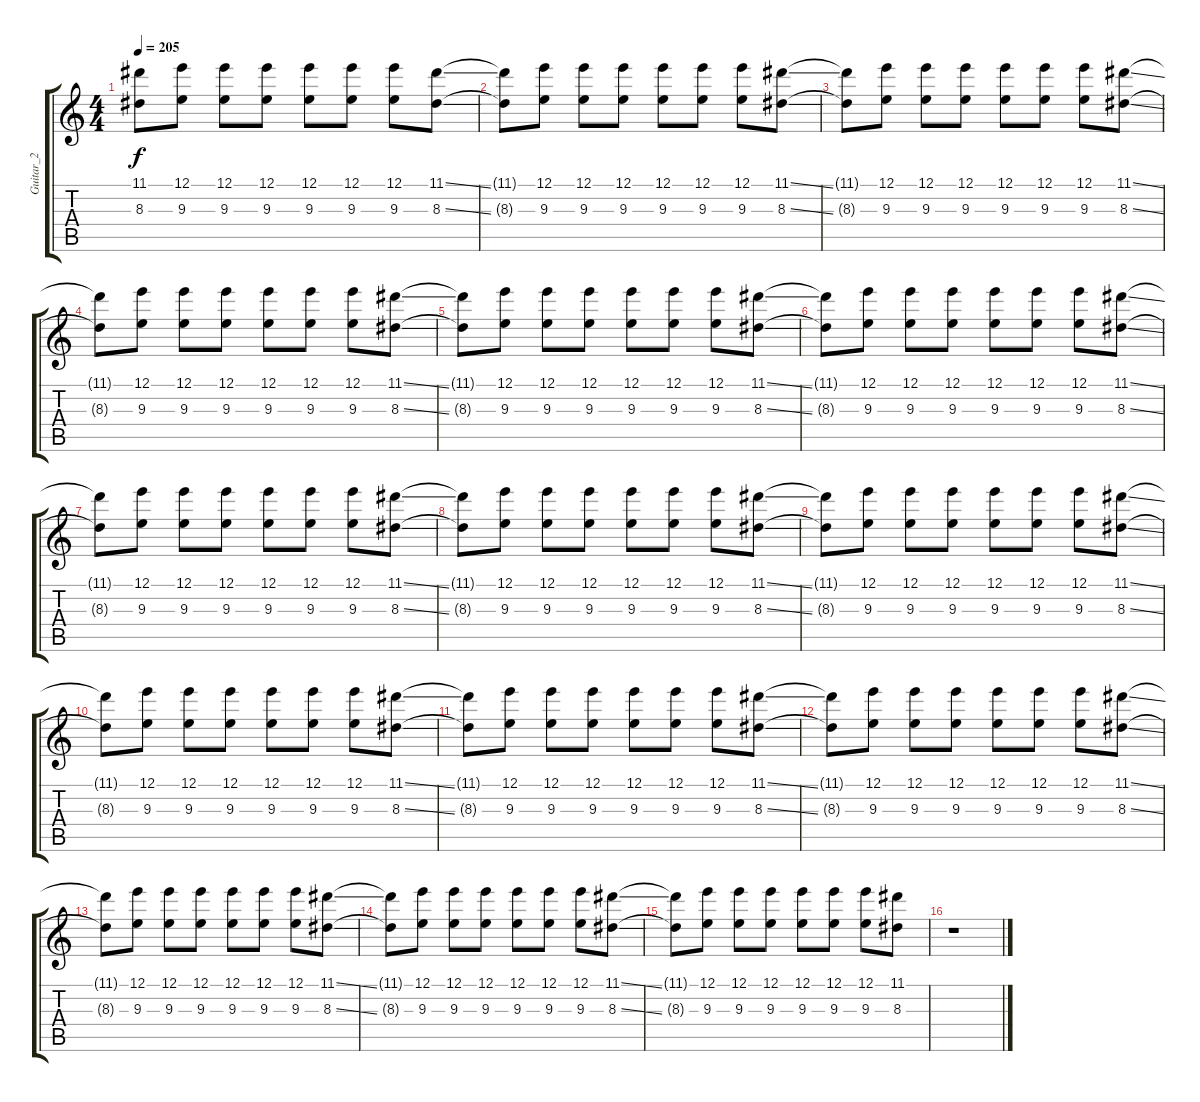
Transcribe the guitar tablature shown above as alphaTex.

\track ("Guitar_2" "Guitar_2") {instrument distortionguitar}
\staff {score tabs}
\tuning (E4 B3 G3 D3 A2 E2) {hide}
\ts (4 4)
\tempo 205
\clef g2
\ks c
(11.1{t} 8.3{t}).8{dy f} (12.1 9.3).8 (12.1 9.3).8 (12.1 9.3).8 (12.1 9.3).8 (12.1 9.3).8 (12.1 9.3).8 (11.1{ss} 8.3{ss}).8 |
(11.1{t} 8.3{t}).8 (12.1 9.3).8 (12.1 9.3).8 (12.1 9.3).8 (12.1 9.3).8 (12.1 9.3).8 (12.1 9.3).8 (11.1{ss} 8.3{ss}).8 |
(11.1{t} 8.3{t}).8 (12.1 9.3).8 (12.1 9.3).8 (12.1 9.3).8 (12.1 9.3).8 (12.1 9.3).8 (12.1 9.3).8 (11.1{ss} 8.3{ss}).8 |
(11.1{t} 8.3{t}).8 (12.1 9.3).8 (12.1 9.3).8 (12.1 9.3).8 (12.1 9.3).8 (12.1 9.3).8 (12.1 9.3).8 (11.1{ss} 8.3{ss}).8 |
(11.1{t} 8.3{t}).8 (12.1 9.3).8 (12.1 9.3).8 (12.1 9.3).8 (12.1 9.3).8 (12.1 9.3).8 (12.1 9.3).8 (11.1{ss} 8.3{ss}).8 |
(11.1{t} 8.3{t}).8 (12.1 9.3).8 (12.1 9.3).8 (12.1 9.3).8 (12.1 9.3).8 (12.1 9.3).8 (12.1 9.3).8 (11.1{ss} 8.3{ss}).8 |
(11.1{t} 8.3{t}).8 (12.1 9.3).8 (12.1 9.3).8 (12.1 9.3).8 (12.1 9.3).8 (12.1 9.3).8 (12.1 9.3).8 (11.1{ss} 8.3{ss}).8 |
(11.1{t} 8.3{t}).8 (12.1 9.3).8 (12.1 9.3).8 (12.1 9.3).8 (12.1 9.3).8 (12.1 9.3).8 (12.1 9.3).8 (11.1{ss} 8.3{ss}).8 |
(11.1{t} 8.3{t}).8 (12.1 9.3).8 (12.1 9.3).8 (12.1 9.3).8 (12.1 9.3).8 (12.1 9.3).8 (12.1 9.3).8 (11.1{ss} 8.3{ss}).8 |
(11.1{t} 8.3{t}).8 (12.1 9.3).8 (12.1 9.3).8 (12.1 9.3).8 (12.1 9.3).8 (12.1 9.3).8 (12.1 9.3).8 (11.1{ss} 8.3{ss}).8 |
(11.1{t} 8.3{t}).8 (12.1 9.3).8 (12.1 9.3).8 (12.1 9.3).8 (12.1 9.3).8 (12.1 9.3).8 (12.1 9.3).8 (11.1{ss} 8.3{ss}).8 |
(11.1{t} 8.3{t}).8 (12.1 9.3).8 (12.1 9.3).8 (12.1 9.3).8 (12.1 9.3).8 (12.1 9.3).8 (12.1 9.3).8 (11.1{ss} 8.3{ss}).8 |
(11.1{t} 8.3{t}).8 (12.1 9.3).8 (12.1 9.3).8 (12.1 9.3).8 (12.1 9.3).8 (12.1 9.3).8 (12.1 9.3).8 (11.1{ss} 8.3{ss}).8 |
(11.1{t} 8.3{t}).8 (12.1 9.3).8 (12.1 9.3).8 (12.1 9.3).8 (12.1 9.3).8 (12.1 9.3).8 (12.1 9.3).8 (11.1{ss} 8.3{ss}).8 |
(11.1{t} 8.3{t}).8 (12.1 9.3).8 (12.1 9.3).8 (12.1 9.3).8 (12.1 9.3).8 (12.1 9.3).8 (12.1 9.3).8 (11.1 8.3).8 |
r.1
